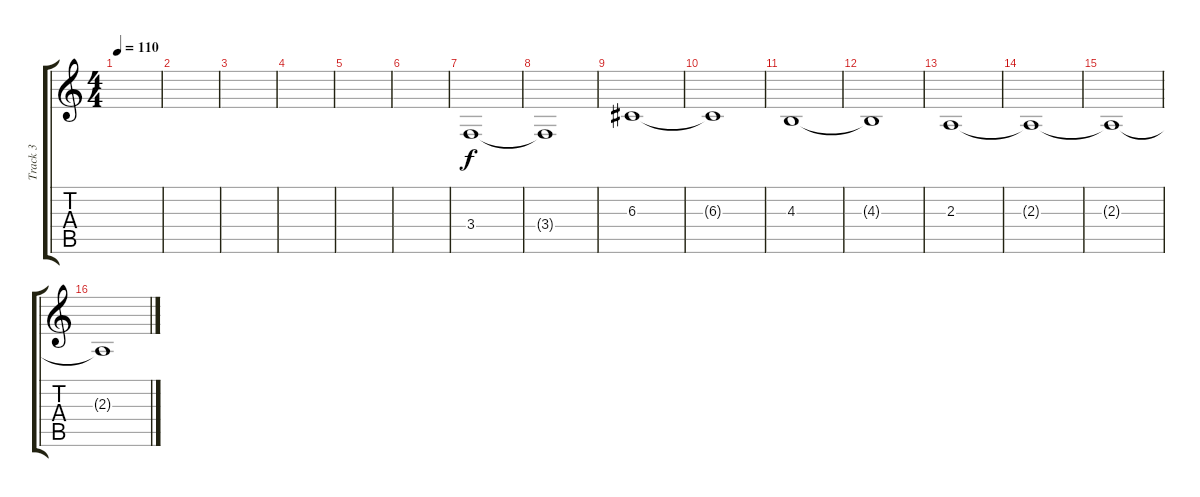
\track ("Track 3" "Track 3") {instrument stringensemble2}
\staff {score tabs}
\tuning (E4 B3 G3 D3 A2 E2) {hide}
\ts (4 4)
\tempo 110
\clef g2
\ks c
|
|
|
|
|
|
3.4.1 |
3.4{t}.1 |
6.3.1 |
6.3{t}.1 |
4.3.1 |
4.3{t}.1 |
2.3.1 |
2.3{t}.1 |
2.3{t}.1 |
2.3{t}.1
